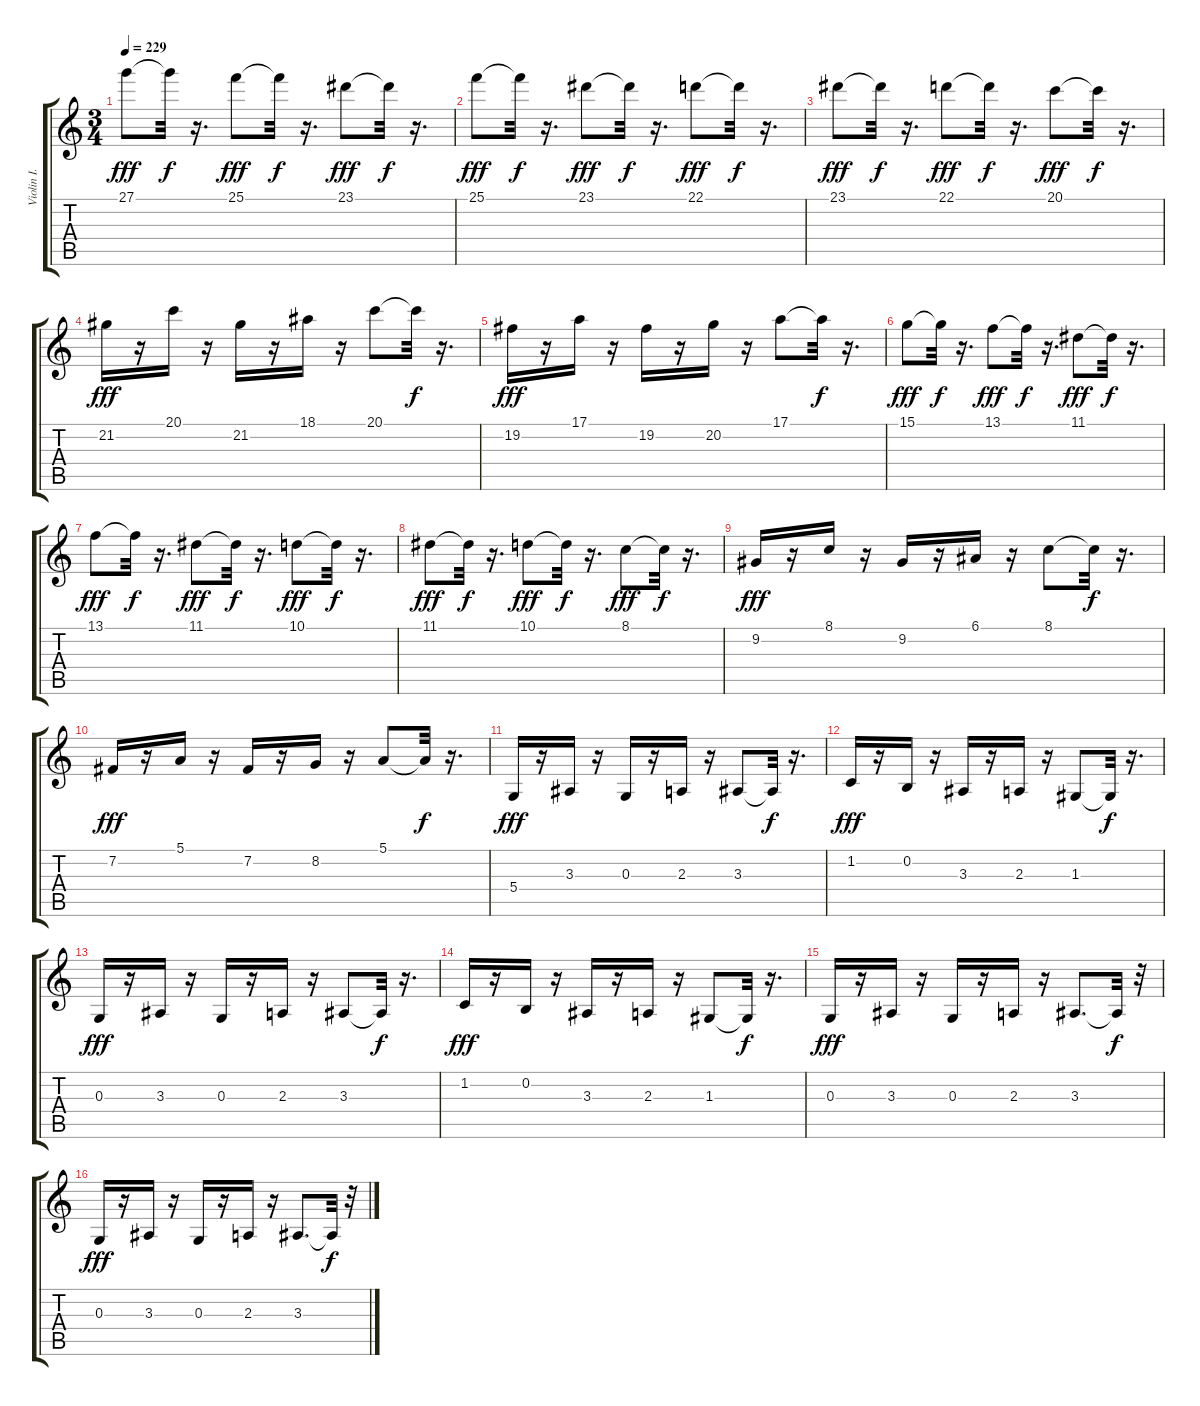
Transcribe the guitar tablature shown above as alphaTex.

\track ("Violin I." "Violin I.") {instrument stringensemble2}
\staff {score tabs}
\tuning (E4 B3 G3 D3 A2 E2) {hide}
\ts (3 4)
\tempo 229
\clef g2
\ks c
27.1.8{dy fff} 27.1{t}.32{dy f} r.16{d} 25.1.8{dy fff} 25.1{t}.32{dy f} r.16{d} 23.1.8{dy fff} 23.1{t}.32{dy f} r.16{d} |
25.1.8{dy fff} 25.1{t}.32{dy f} r.16{d} 23.1.8{dy fff} 23.1{t}.32{dy f} r.16{d} 22.1.8{dy fff} 22.1{t}.32{dy f} r.16{d} |
23.1.8{dy fff} 23.1{t}.32{dy f} r.16{d} 22.1.8{dy fff} 22.1{t}.32{dy f} r.16{d} 20.1.8{dy fff} 20.1{t}.32{dy f} r.16{d} |
21.2.16{dy fff} r.16 20.1.16 r.16 21.2.16 r.16 18.1.16 r.16 20.1.8 20.1{t}.32{dy f} r.16{d} |
19.2.16{dy fff} r.16 17.1.16 r.16 19.2.16 r.16 20.2.16 r.16 17.1.8 17.1{t}.32{dy f} r.16{d} |
15.1.8{dy fff} 15.1{t}.32{dy f} r.16{d} 13.1.8{dy fff} 13.1{t}.32{dy f} r.16{d} 11.1.8{dy fff} 11.1{t}.32{dy f} r.16{d} |
13.1.8{dy fff} 13.1{t}.32{dy f} r.16{d} 11.1.8{dy fff} 11.1{t}.32{dy f} r.16{d} 10.1.8{dy fff} 10.1{t}.32{dy f} r.16{d} |
11.1.8{dy fff} 11.1{t}.32{dy f} r.16{d} 10.1.8{dy fff} 10.1{t}.32{dy f} r.16{d} 8.1.8{dy fff} 8.1{t}.32{dy f} r.16{d} |
9.2.16{dy fff} r.16 8.1.16 r.16 9.2.16 r.16 6.1.16 r.16 8.1.8 8.1{t}.32{dy f} r.16{d} |
7.2.16{dy fff} r.16 5.1.16 r.16 7.2.16 r.16 8.2.16 r.16 5.1.8 5.1{t}.32{dy f} r.16{d} |
5.4.16{dy fff} r.16 3.3.16 r.16 0.3.16 r.16 2.3.16 r.16 3.3.8 3.3{t}.32{dy f} r.16{d} |
1.2.16{dy fff} r.16 0.2.16 r.16 3.3.16 r.16 2.3.16 r.16 1.3.8 1.3{t}.32{dy f} r.16{d} |
0.3.16{dy fff} r.16 3.3.16 r.16 0.3.16 r.16 2.3.16 r.16 3.3.8 3.3{t}.32{dy f} r.16{d} |
1.2.16{dy fff} r.16 0.2.16 r.16 3.3.16 r.16 2.3.16 r.16 1.3.8 1.3{t}.32{dy f} r.16{d} |
0.3.16{dy fff} r.16 3.3.16 r.16 0.3.16 r.16 2.3.16 r.16 3.3.8{d} 3.3{t}.32{dy f} r.32 |
0.3.16{dy fff} r.16 3.3.16 r.16 0.3.16 r.16 2.3.16 r.16 3.3.8{d} 3.3{t}.32{dy f} r.32
